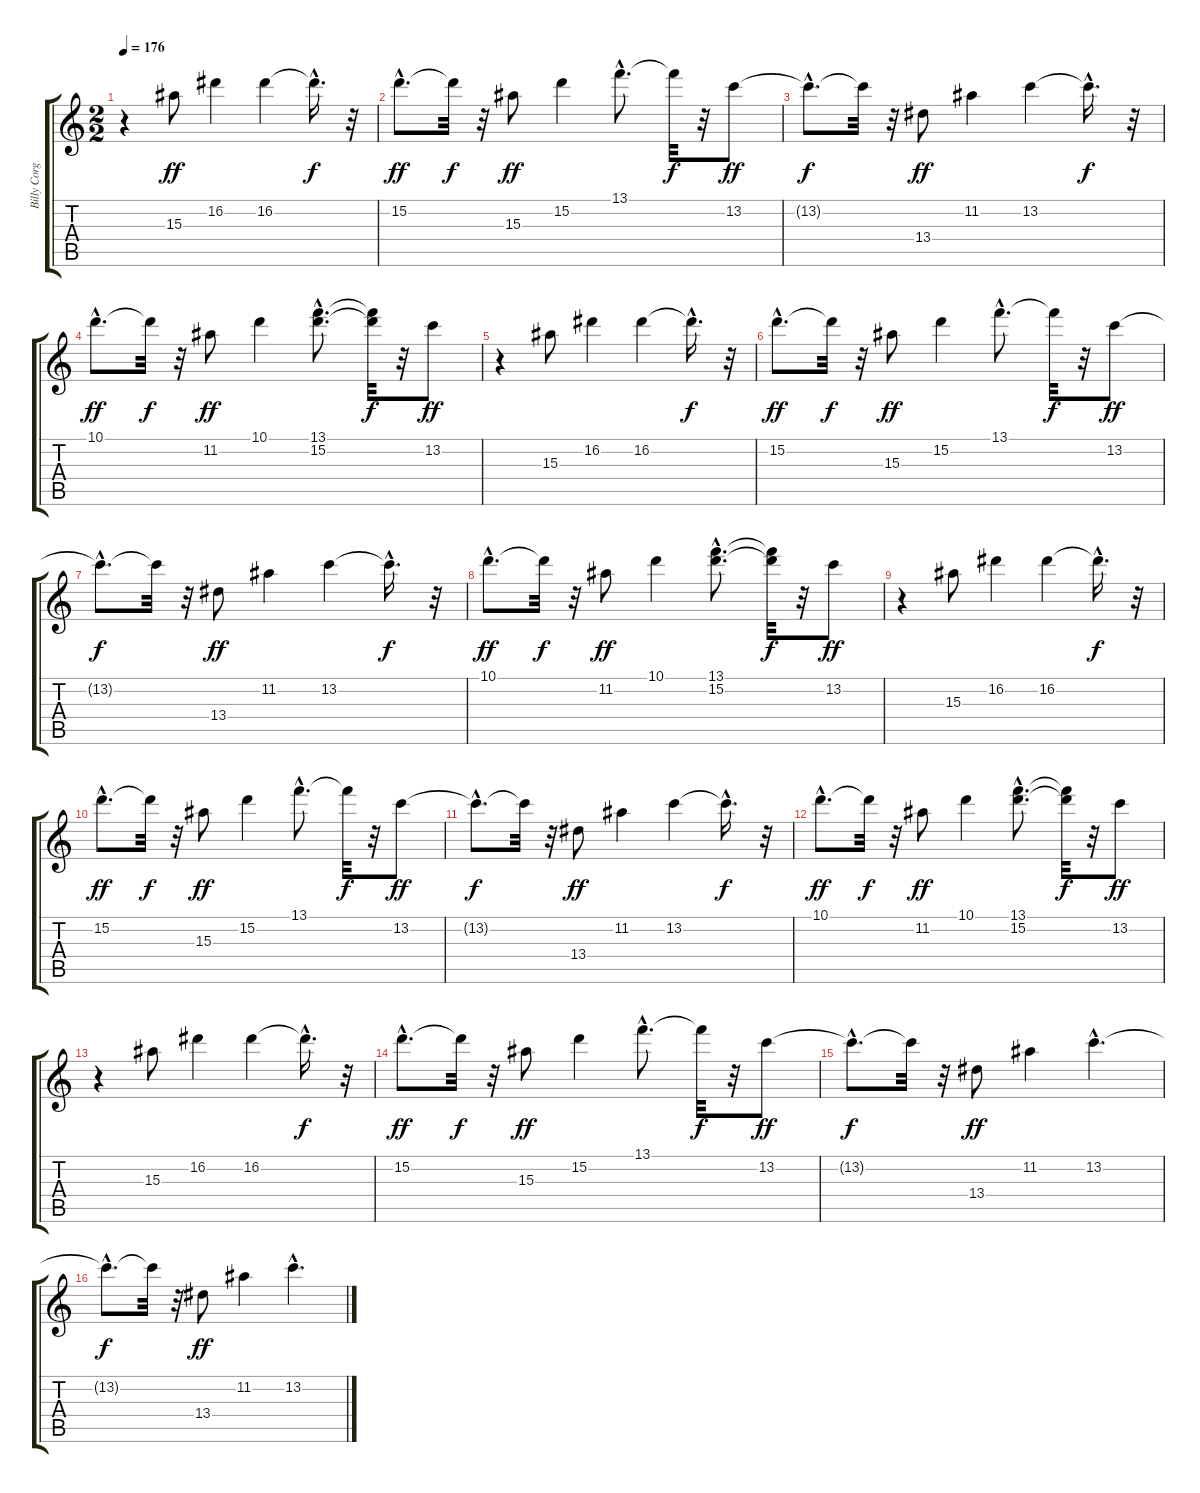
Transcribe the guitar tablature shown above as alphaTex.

\track ("Billy Corgan" "Billy Corg") {instrument acousticguitarsteel}
\staff {score tabs}
\tuning (E4 B3 G3 D3 A2 E2) {hide}
\ts (2 2)
\tempo 176
\clef g2
\ks c
r.4{dy ff} 15.3.8 16.2.4 16.2.4 16.2{hac t}.16{d dy f} r.32 |
15.2{hac}.8{d dy ff} 15.2{t}.32{dy f} r.32 15.3.8{dy ff} 15.2.4 13.1{hac}.8{d} 13.1{t}.32{dy f} r.32 13.2.8{dy ff} |
13.2{hac t}.8{d dy f} 13.2{t}.32 r.32 13.4.8{dy ff} 11.2.4 13.2.4 13.2{hac t}.16{d dy f} r.32 |
10.1{hac}.8{d dy ff} 10.1{t}.32{dy f} r.32 11.2.8{dy ff} 10.1.4 (13.1{hac} 15.2{hac}).8{d} (13.1{t} 15.2{t}).32{dy f} r.32 13.2.8{dy ff} |
r.4 15.3.8 16.2.4 16.2.4 16.2{hac t}.16{d dy f} r.32 |
15.2{hac}.8{d dy ff} 15.2{t}.32{dy f} r.32 15.3.8{dy ff} 15.2.4 13.1{hac}.8{d} 13.1{t}.32{dy f} r.32 13.2.8{dy ff} |
13.2{hac t}.8{d dy f} 13.2{t}.32 r.32 13.4.8{dy ff} 11.2.4 13.2.4 13.2{hac t}.16{d dy f} r.32 |
10.1{hac}.8{d dy ff} 10.1{t}.32{dy f} r.32 11.2.8{dy ff} 10.1.4 (13.1{hac} 15.2{hac}).8{d} (13.1{t} 15.2{t}).32{dy f} r.32 13.2.8{dy ff} |
r.4 15.3.8 16.2.4 16.2.4 16.2{hac t}.16{d dy f} r.32 |
15.2{hac}.8{d dy ff} 15.2{t}.32{dy f} r.32 15.3.8{dy ff} 15.2.4 13.1{hac}.8{d} 13.1{t}.32{dy f} r.32 13.2.8{dy ff} |
13.2{hac t}.8{d dy f} 13.2{t}.32 r.32 13.4.8{dy ff} 11.2.4 13.2.4 13.2{hac t}.16{d dy f} r.32 |
10.1{hac}.8{d dy ff} 10.1{t}.32{dy f} r.32 11.2.8{dy ff} 10.1.4 (13.1{hac} 15.2{hac}).8{d} (13.1{t} 15.2{t}).32{dy f} r.32 13.2.8{dy ff} |
r.4 15.3.8 16.2.4 16.2.4 16.2{hac t}.16{d dy f} r.32 |
15.2{hac}.8{d dy ff} 15.2{t}.32{dy f} r.32 15.3.8{dy ff} 15.2.4 13.1{hac}.8{d} 13.1{t}.32{dy f} r.32 13.2.8{dy ff} |
13.2{hac t}.8{d dy f} 13.2{t}.32 r.32 13.4.8{dy ff} 11.2.4 13.2{hac}.4{d} |
13.2{hac t}.8{d dy f} 13.2{t}.32 r.32 13.4.8{dy ff} 11.2.4 13.2{hac}.4{d}
